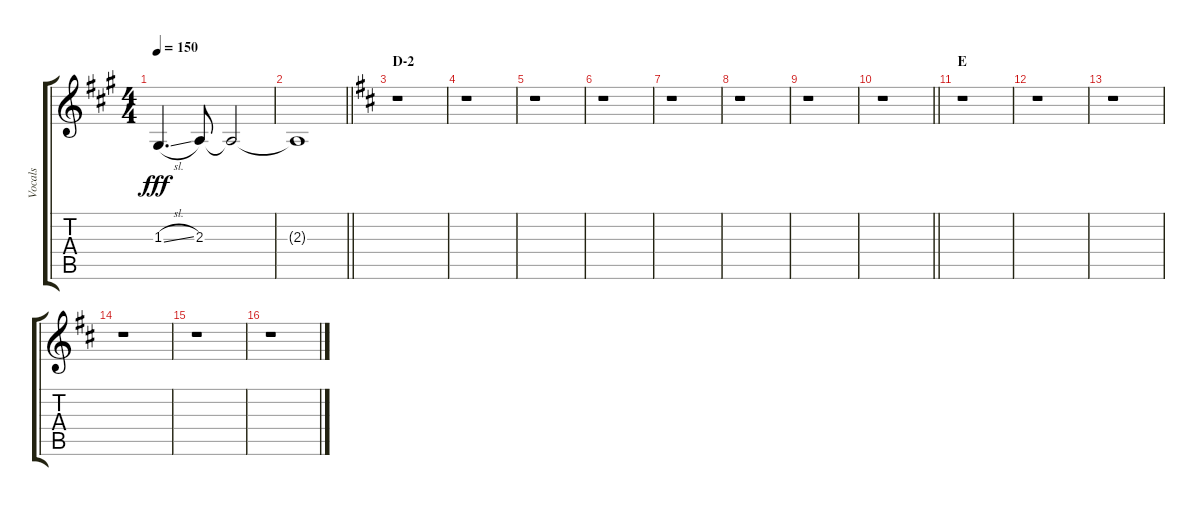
\track ("Vocals" "Vocals") {instrument voiceoohs}
\staff {score tabs}
\tuning (E4 B3 G3 D3 A2 E2) {hide}
\ts (4 4)
\tempo 150
\clef g2
\ks a
1.3{sl}.4{d dy fff} 2.3.8 2.3{t}.2 |
\barLineRight lightlight
2.3{t}.1 |
\section ("" "D-2")
\ks d
r.1 |
r.1 |
r.1 |
r.1 |
r.1 |
r.1 |
r.1 |
\barLineRight lightlight
r.1 |
\section ("" "E")
r.1 |
r.1 |
r.1 |
r.1 |
r.1 |
r.1
